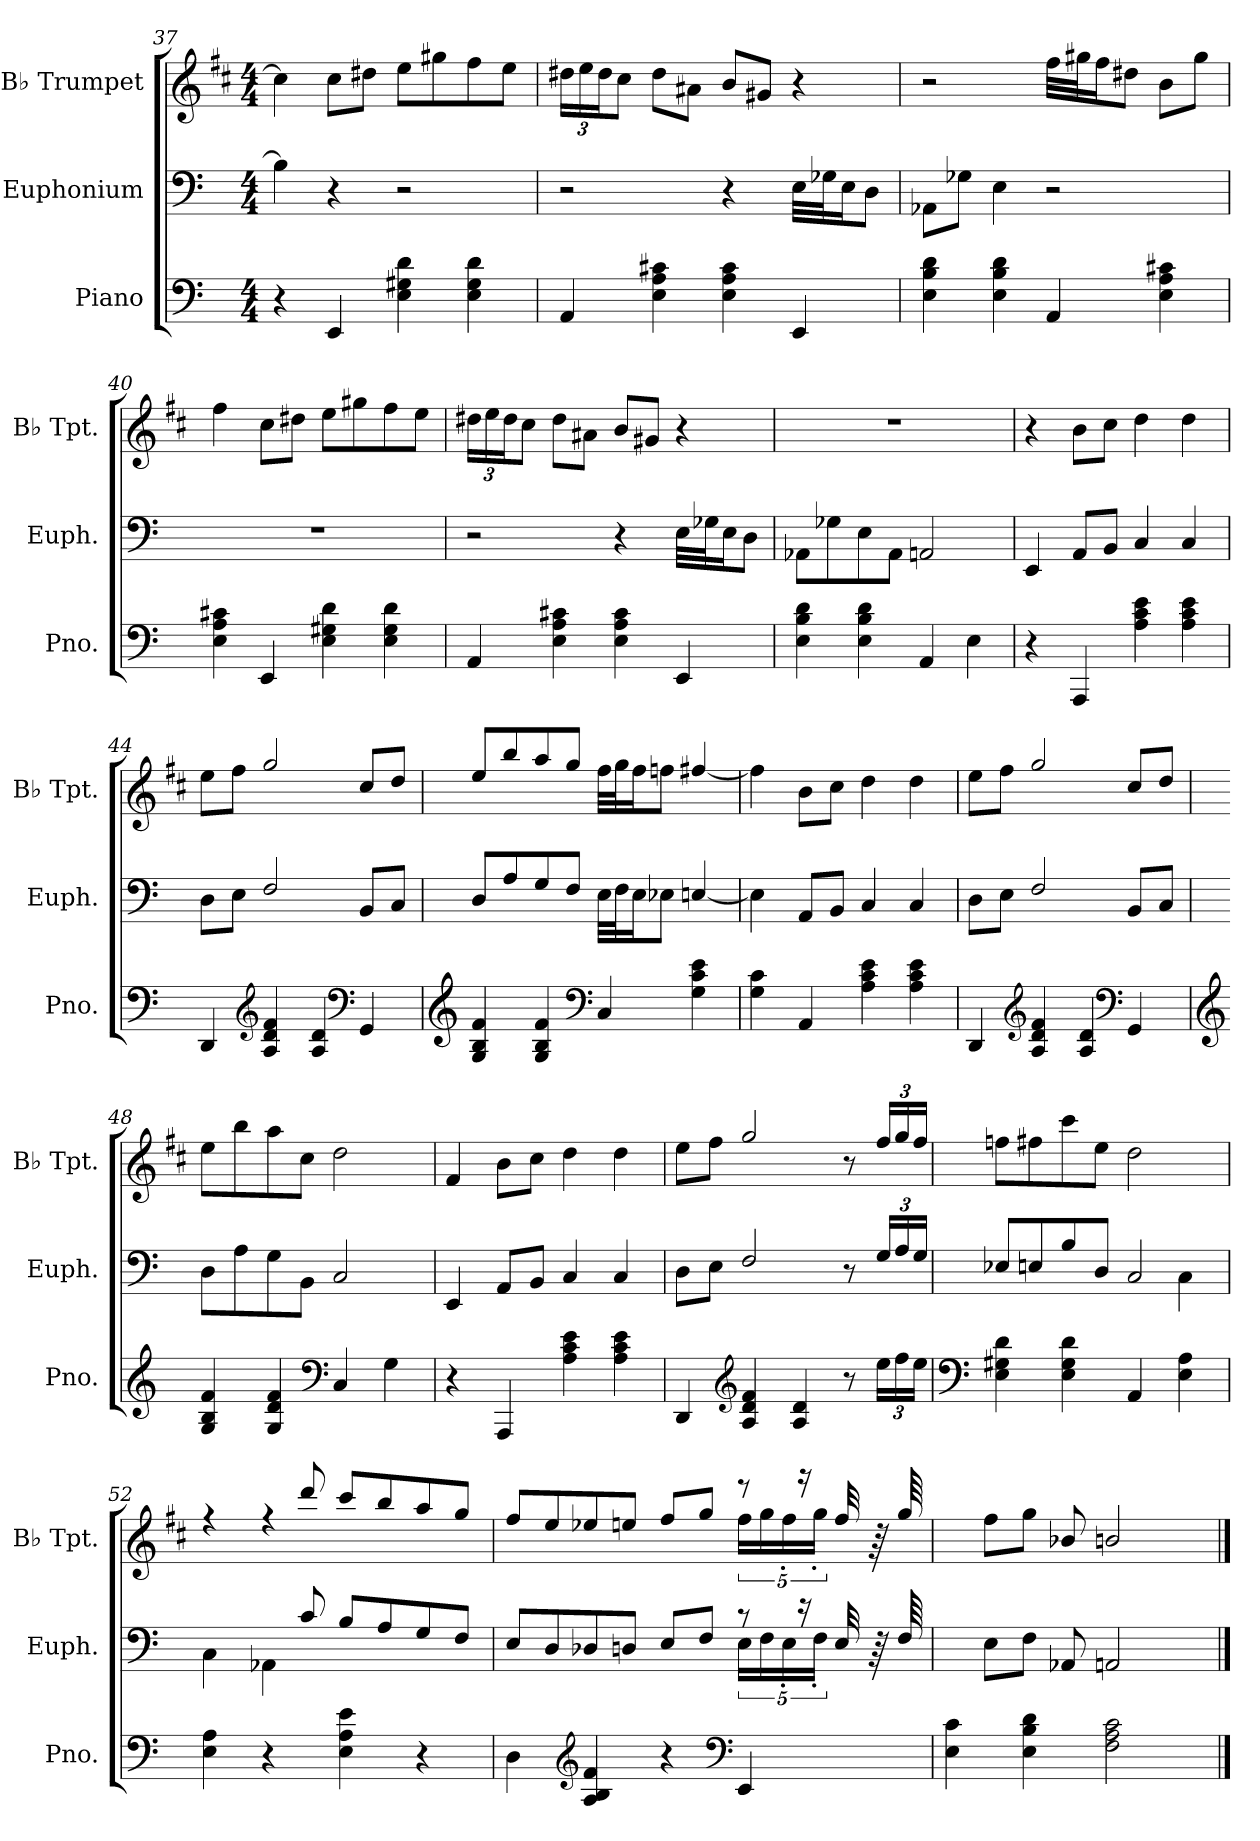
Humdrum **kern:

**kern	**kern	**kern
*part3	*part2	*part1
*staff3	*staff2	*staff1
*I"Piano	*I"Euphonium	*I"B♭ Trumpet
*I'Pno.	*I'Euph.	*I'B♭ Tpt.
*clefF4	*clefF4	*clefG2
*	*	*ITrd1c2
*k[]	*k[]	*k[]
*M4/4	*M4/4	*M4/4
=37	=37	=37
4r	4B\]	4b\]
4EE/	4r	8b\L
.	.	8cc#X\J
4E\ 4G#X\ 4d\	2r	8dd\L
.	.	8ff#X\
4E\ 4G#\ 4d\	.	8ee\
.	.	8dd\J
=38	=38	=38
*	*	*Xbrackettup
4AA/	2r	24cc#X\LL
.	.	24dd\
.	.	24cc#\J
.	.	8b\J
4E\ 4A\ 4c#X\	.	8cc#\L
.	.	8g#X\J
4E\ 4A\ 4c#\	4r	8a/L
.	.	8f#X/J
4EE/	32E\LLL	4r
.	32G-X\J	.
.	16E\J	.
.	8D\J	.
!!LO:PB:g=z
=39	=39	=39
4E\ 4B\ 4d\	8AA-X\L	2r
.	8G-X\J	.
4E\ 4B\ 4d\	4E\	.
4AA/	2r	32ee\LLL
.	.	32ff#X\J
.	.	16ee\J
.	.	8cc#X\J
4E\ 4A\ 4c#X\	.	8a\L
.	.	8ff#\J
=40	=40	=40
4E\ 4A\ 4c#X\	1r	4ee\
4EE/	.	8b\L
.	.	8cc#X\J
4E\ 4G#X\ 4d\	.	8dd\L
.	.	8ff#X\
4E\ 4G#\ 4d\	.	8ee\
.	.	8dd\J
=41	=41	=41
4AA/	2r	24cc#X\LL
.	.	24dd\
.	.	24cc#\J
.	.	8b\J
4E\ 4A\ 4c#X\	.	8cc#\L
.	.	8g#X\J
4E\ 4A\ 4c#\	4r	8a/L
.	.	8f#X/J
4EE/	32E\LLL	4r
.	32G-X\J	.
.	16E\J	.
.	8D\J	.
!!LO:LB:g=z
=42	=42	=42
4E\ 4B\ 4d\	8AA-X\L	1r
.	8G-X\	.
4E\ 4B\ 4d\	8E\	.
.	8AA-\J	.
4AA/	2AAn/	.
4E\	.	.
=43	=43	=43
4r	4EE/	4r
4AAA/	8AA/L	8a\L
.	8BB/J	8b\J
4A\ 4c\ 4e\	4C/	4cc\
4A\ 4c\ 4e\	4C/	4cc\
=44	=44	=44
*	*^	*^
4DD/	4ryy	8D\L	4ryy	8dd\L
.	.	8E\J	.	8ee\J
*clefG2	*	*	*	*
4A/ 4d/ 4f/	2F/	2.ryy	2ff/	2.ryy
4A/ 4d/	.	.	.	.
*clefF4	*	*	*	*
4GG/	8BB/L	.	8b/L	.
.	8C/J	.	8cc/J	.
=45	=45	=45	=45	=45
*clefG2	*	*	*	*
4G/ 4B/ 4f/	8D/L	2ryy	8dd/L	2ryy
.	8A/	.	8aa/	.
4G/ 4B/ 4f/	8G/	.	8gg/	.
.	8F/J	.	8ff/J	.
*clefF4	*	*	*	*
4C/	4ryy	32E\LLL	4ryy	32ee\LLL
.	.	32F\J	.	32ff\J
.	.	16E\J	.	16ee\J
.	.	8E-X\J	.	8ee-X\J
4G\ 4c\ 4e\	[4En/	4ryy	[4een/	4ryy
*	*v	*v	*	*
*	*	*v	*v
!!LO:LB:g=z
=46	=46	=46
4G\ 4c\	4E\]	4ee\]
4AA/	8AA/L	8a\L
.	8BB/J	8b\J
4A\ 4c\ 4e\	4C/	4cc\
4A\ 4c\ 4e\	4C/	4cc\
=47	=47	=47
*	*^	*^
4DD/	4ryy	8D\L	4ryy	8dd\L
.	.	8E\J	.	8ee\J
*clefG2	*	*	*	*
4A/ 4d/ 4f/	2F/	2.ryy	2ff/	2.ryy
4A/ 4d/	.	.	.	.
*clefF4	*	*	*	*
4GG/	8BB/L	.	8b/L	.
.	8C/J	.	8cc/J	.
*	*v	*v	*	*
*	*	*v	*v
=48	=48	=48
*clefG2	*	*
4G/ 4B/ 4f/	8D\L	8dd\L
.	8A\	8aa\
4G/ 4d/ 4f/	8G\	8gg\
.	8BB\J	8b\J
*clefF4	*	*
4C/	2C/	2cc\
4G\	.	.
=49	=49	=49
4r	4EE/	4e/
4AAA/	8AA/L	8a\L
.	8BB/J	8b\J
4A\ 4c\ 4e\	4C/	4cc\
4A\ 4c\ 4e\	4C/	4cc\
=50	=50	=50
*	*^	*^
4DD/	4ryy	8D\L	4ryy	8dd\L
.	.	8E\J	.	8ee\J
*clefG2	*	*	*	*
4A/ 4d/ 4f/	2F/	2.ryy	2ff/	2.ryy
4A/ 4d/	.	.	.	.
8r	8r	.	8r	.
*Xbrackettup	*Xbrackettup	*	*	*
24ee\LL	24G/LL	.	24ee/LL	.
24ff\	24A/	.	24ff/	.
24ee\JJ	24G/JJ	.	24ee/JJ	.
*	*	*	*v	*v
!!LO:LB:g=z
=51	=51	=51	=51
*clefF4	*	*	*
4E\ 4G#X\ 4d\	8E-X/L	2.ryy	8ee-X\L
.	8En/	.	8een\
4E\ 4G#\ 4d\	8B/	.	8bb\
.	8D/J	.	8dd\J
4AA/	2C/	.	2cc\
4E\ 4A\	.	4C\	.
=52	=52	=52	=52
*	*	*	*^
4E\ 4A\	4ryy	4C\	4ryy	4rff
4r	8ryy	4AA-X\	8ryy	4rff
.	8c/	.	8ccc/	.
4E\ 4A\ 4e\	8B/L	2ryy	8bb/L	2ryy
.	8A/	.	8aa/	.
4r	8G/	.	8gg/	.
.	8F/J	.	8ff/J	.
=53	=53	=53	=53	=53
4D\	8E/L	2.ryy	8ee/L	2.ryy
.	8D/	.	8dd/	.
*clefG2	*	*	*	*
4A/ 4B/ 4f/	8D-X/	.	8dd-X/	.
.	8Dn/J	.	8ddn/J	.
4r	8E/L	.	8ee/L	.
.	8F/J	.	8ff/J	.
*clefF4	*	*	*	*
*	*	*brackettup	*	*brackettup
4EE/	8r	20E\LL	8r	20ee\LL
.	.	20F\	.	20ff\
.	.	20E'\	.	20ee'\
.	16r	.	16r	.
.	.	20F'\JJ	.	20ff'\JJ
.	32E/	.	32ee/	.
.	.	20ryy	.	20ryy
.	64r	.	64r	.
.	64F/	.	64ff/	.
!!LO:PB:g=z	!!
=54	=54	=54	=54	=54
4E\ 4c\	4ryy	8ryy	4ryy	8ryy
.	.	8E\L	.	8ee\L
4E\ 4B\ 4d\	8ryy	8F\J	8ryy	8ff\J
.	8AA-X/	2ryy	8a-X/	2ryy
2F\ 2A\ 2c\	2AAn/	.	2an/	.
.	.	8ryy	.	8ryy
*	*v	*v	*	*
*	*	*v	*v
==	==	==
*-	*-	*-
